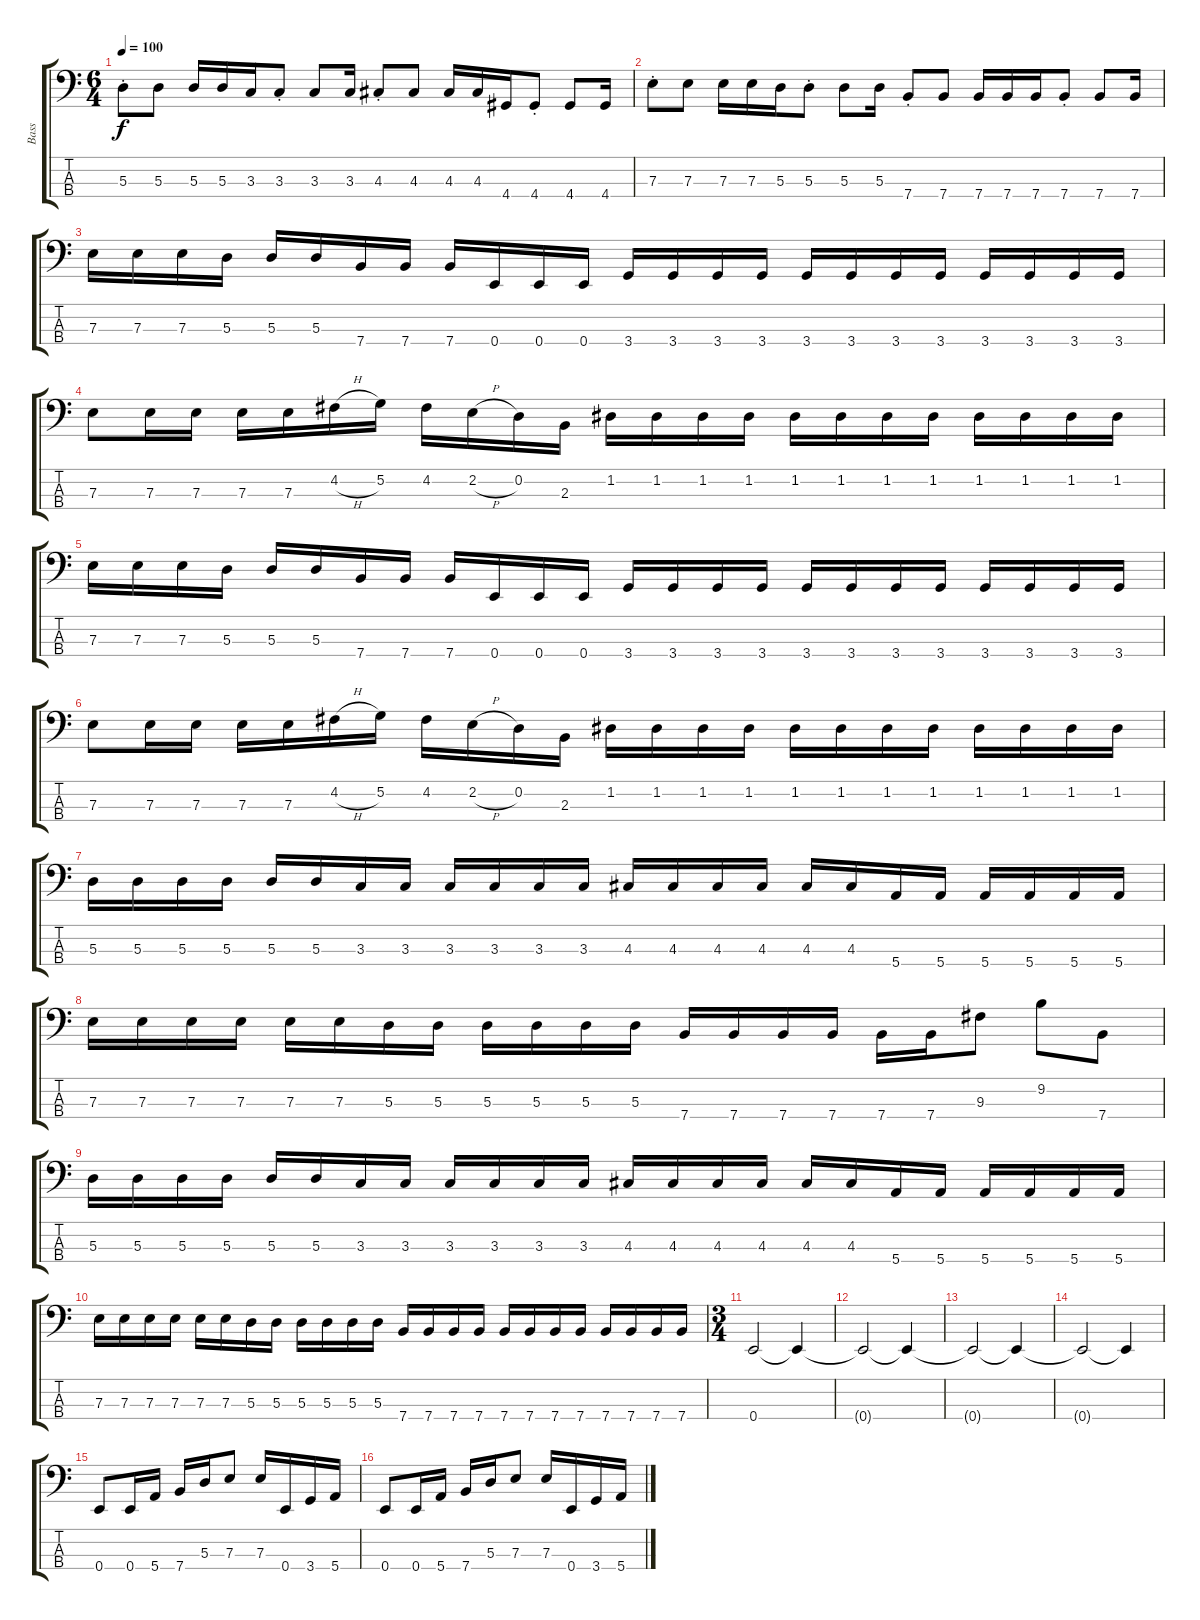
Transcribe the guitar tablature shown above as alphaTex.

\track ("Bass" "Bass") {instrument electricbassfinger}
\staff {score tabs}
\tuning (G2 D2 A1 E1) {hide}
\ts (6 4)
\tempo 100
\clef f4
\ks c
5.3{st}.8{dy f} 5.3.8 5.3.16 5.3.16 3.3.16 3.3{st}.8 3.3.8 3.3.16 4.3{st}.8 4.3.8 4.3.16 4.3.16 4.4.16 4.4{st}.8 4.4.8 4.4.16 |
7.3{st}.8 7.3.8 7.3.16 7.3.16 5.3.16 5.3{st}.8 5.3.8 5.3.16 7.4{st}.8 7.4.8 7.4.16 7.4.16 7.4.16 7.4{st}.8 7.4.8 7.4.16 |
7.3.16 7.3.16 7.3.16 5.3.16 5.3.16 5.3.16 7.4.16 7.4.16 7.4.16 0.4.16 0.4.16 0.4.16 3.4.16 3.4.16 3.4.16 3.4.16 3.4.16 3.4.16 3.4.16 3.4.16 3.4.16 3.4.16 3.4.16 3.4.16 |
7.3.8 7.3.16 7.3.16 7.3.16 7.3.16 4.2{h}.16 5.2.16 4.2.16 2.2{h}.16 0.2.16 2.3.16 1.2.16 1.2.16 1.2.16 1.2.16 1.2.16 1.2.16 1.2.16 1.2.16 1.2.16 1.2.16 1.2.16 1.2.16 |
7.3.16 7.3.16 7.3.16 5.3.16 5.3.16 5.3.16 7.4.16 7.4.16 7.4.16 0.4.16 0.4.16 0.4.16 3.4.16 3.4.16 3.4.16 3.4.16 3.4.16 3.4.16 3.4.16 3.4.16 3.4.16 3.4.16 3.4.16 3.4.16 |
7.3.8 7.3.16 7.3.16 7.3.16 7.3.16 4.2{h}.16 5.2.16 4.2.16 2.2{h}.16 0.2.16 2.3.16 1.2.16 1.2.16 1.2.16 1.2.16 1.2.16 1.2.16 1.2.16 1.2.16 1.2.16 1.2.16 1.2.16 1.2.16 |
5.3.16 5.3.16 5.3.16 5.3.16 5.3.16 5.3.16 3.3.16 3.3.16 3.3.16 3.3.16 3.3.16 3.3.16 4.3.16 4.3.16 4.3.16 4.3.16 4.3.16 4.3.16 5.4.16 5.4.16 5.4.16 5.4.16 5.4.16 5.4.16 |
7.3.16 7.3.16 7.3.16 7.3.16 7.3.16 7.3.16 5.3.16 5.3.16 5.3.16 5.3.16 5.3.16 5.3.16 7.4.16 7.4.16 7.4.16 7.4.16 7.4.16 7.4.16 9.3.8 9.2.8 7.4.8 |
5.3.16 5.3.16 5.3.16 5.3.16 5.3.16 5.3.16 3.3.16 3.3.16 3.3.16 3.3.16 3.3.16 3.3.16 4.3.16 4.3.16 4.3.16 4.3.16 4.3.16 4.3.16 5.4.16 5.4.16 5.4.16 5.4.16 5.4.16 5.4.16 |
7.3.16 7.3.16 7.3.16 7.3.16 7.3.16 7.3.16 5.3.16 5.3.16 5.3.16 5.3.16 5.3.16 5.3.16 7.4.16 7.4.16 7.4.16 7.4.16 7.4.16 7.4.16 7.4.16 7.4.16 7.4.16 7.4.16 7.4.16 7.4.16 |
\ts (3 4)
0.4.2 0.4{t}.4 |
0.4{t}.2 0.4{t}.4 |
0.4{t}.2 0.4{t}.4 |
0.4{t}.2 0.4{t}.4 |
0.4.8 0.4.16 5.4.16 7.4.16 5.3.16 7.3.8 7.3.16 0.4.16 3.4.16 5.4.16 |
0.4.8 0.4.16 5.4.16 7.4.16 5.3.16 7.3.8 7.3.16 0.4.16 3.4.16 5.4.16
